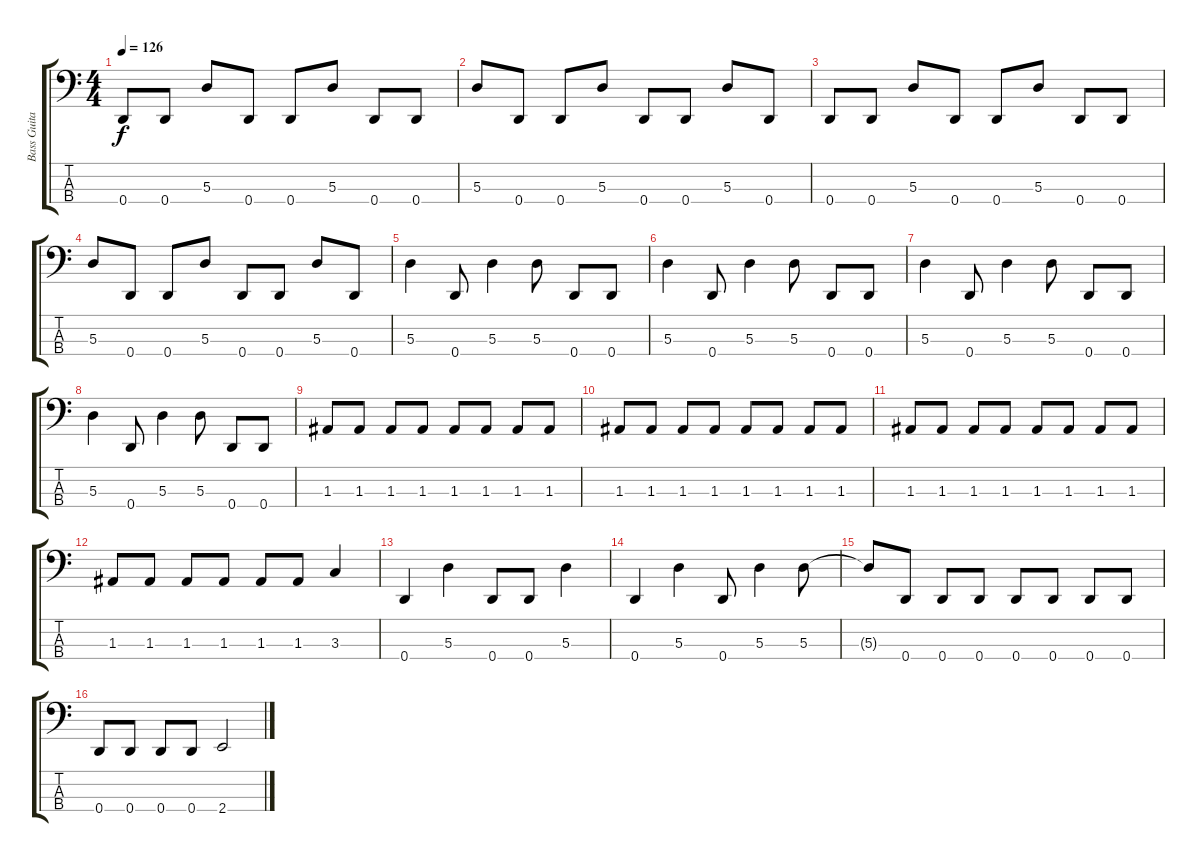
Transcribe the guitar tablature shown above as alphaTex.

\track ("Bass Guitar" "Bass Guita") {instrument electricbasspick}
\staff {score tabs}
\tuning (G2 D2 A1 D1) {hide}
\ts (4 4)
\tempo 126
\clef f4
\ks c
0.4.8{dy f} 0.4.8 5.3.8 0.4.8 0.4.8 5.3.8 0.4.8 0.4.8 |
5.3.8 0.4.8 0.4.8 5.3.8 0.4.8 0.4.8 5.3.8 0.4.8 |
0.4.8 0.4.8 5.3.8 0.4.8 0.4.8 5.3.8 0.4.8 0.4.8 |
5.3.8 0.4.8 0.4.8 5.3.8 0.4.8 0.4.8 5.3.8 0.4.8 |
5.3.4 0.4.8 5.3.4 5.3.8 0.4.8 0.4.8 |
5.3.4 0.4.8 5.3.4 5.3.8 0.4.8 0.4.8 |
5.3.4 0.4.8 5.3.4 5.3.8 0.4.8 0.4.8 |
5.3.4 0.4.8 5.3.4 5.3.8 0.4.8 0.4.8 |
1.3.8 1.3.8 1.3.8 1.3.8 1.3.8 1.3.8 1.3.8 1.3.8 |
1.3.8 1.3.8 1.3.8 1.3.8 1.3.8 1.3.8 1.3.8 1.3.8 |
1.3.8 1.3.8 1.3.8 1.3.8 1.3.8 1.3.8 1.3.8 1.3.8 |
1.3.8 1.3.8 1.3.8 1.3.8 1.3.8 1.3.8 3.3.4 |
0.4.4 5.3.4 0.4.8 0.4.8 5.3.4 |
0.4.4 5.3.4 0.4.8 5.3.4 5.3.8 |
5.3{t}.8 0.4.8 0.4.8 0.4.8 0.4.8 0.4.8 0.4.8 0.4.8 |
0.4.8 0.4.8 0.4.8 0.4.8 2.4.2
